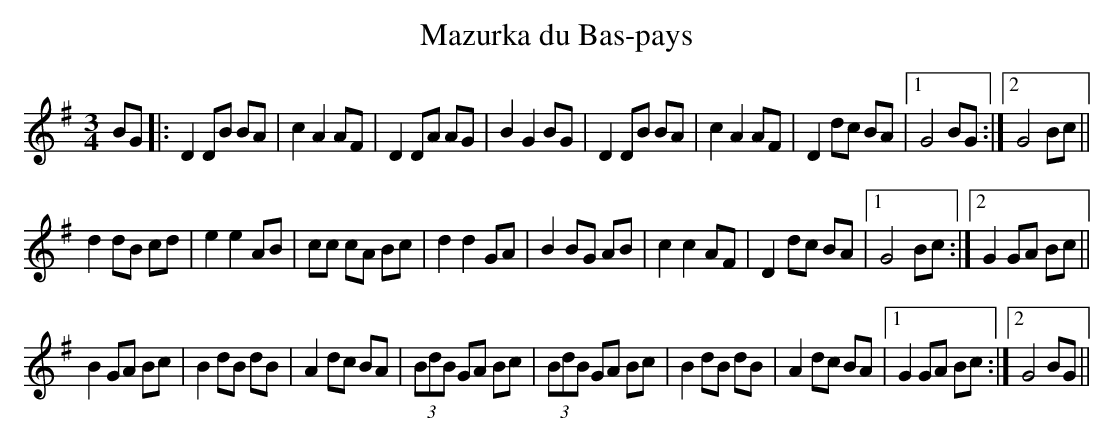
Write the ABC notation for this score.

X:1
T:Mazurka du Bas-pays
M:3/4
L:1/8
K:G
BG|:D2 DB BA|c2A2 AF|D2 DA AG|B2G2 BG|D2 DB BA|\
c2A2 AF|D2 dc BA|1G4 BG:|2G4 Bc||
d2 dB cd|e2e2 AB|cc cA Bc|d2d2 GA|B2 BG AB|\
c2c2 AF|D2 dc BA|1G4 Bc:|2G2 GA Bc||
B2 GA Bc|B2 dB dB|A2 dc BA|(3BdB GA Bc|(3BdB GA Bc|\
B2 dB dB|A2 dc BA|1G2 GA Bc:|2G4 BG||
